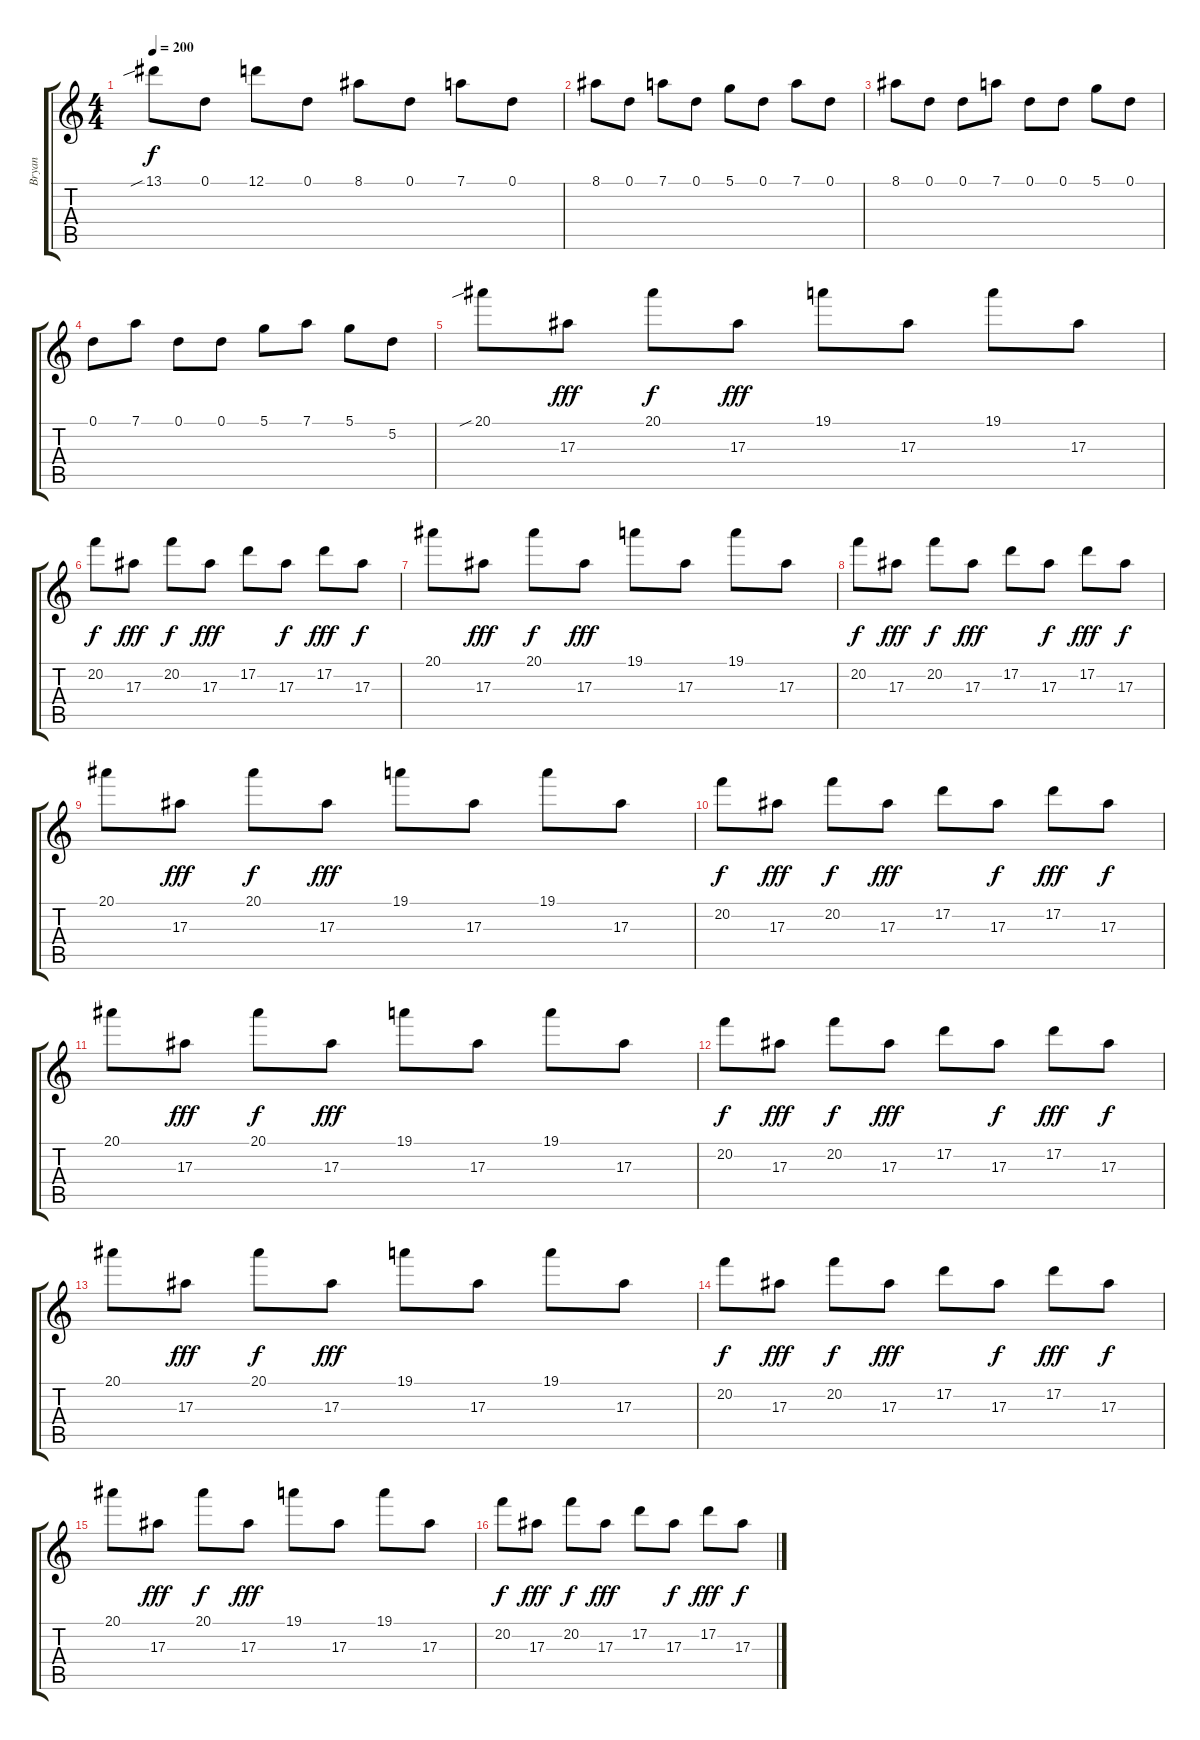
\track ("Bryan" "Bryan") {instrument distortionguitar}
\staff {score tabs}
\tuning (D4 A3 F3 C3 G2 C2) {hide}
\ts (4 4)
\tempo 200
\clef g2
\ks c
13.1{sib}.8{dy f} 0.1.8 12.1.8 0.1.8 8.1.8 0.1.8 7.1.8 0.1.8 |
8.1.8 0.1.8 7.1.8 0.1.8 5.1.8 0.1.8 7.1.8 0.1.8 |
8.1.8 0.1.8 0.1.8 7.1.8 0.1.8 0.1.8 5.1.8 0.1.8 |
0.1.8 7.1.8 0.1.8 0.1.8 5.1.8 7.1.8 5.1.8 5.2.8 |
20.1{sib}.8 17.3.8{dy fff} 20.1.8{dy f} 17.3.8{dy fff} 19.1.8 17.3.8 19.1.8 17.3.8 |
20.2.8{dy f} 17.3.8{dy fff} 20.2.8{dy f} 17.3.8{dy fff} 17.2.8 17.3.8{dy f} 17.2.8{dy fff} 17.3.8{dy f} |
20.1.8 17.3.8{dy fff} 20.1.8{dy f} 17.3.8{dy fff} 19.1.8 17.3.8 19.1.8 17.3.8 |
20.2.8{dy f} 17.3.8{dy fff} 20.2.8{dy f} 17.3.8{dy fff} 17.2.8 17.3.8{dy f} 17.2.8{dy fff} 17.3.8{dy f} |
20.1.8 17.3.8{dy fff} 20.1.8{dy f} 17.3.8{dy fff} 19.1.8 17.3.8 19.1.8 17.3.8 |
20.2.8{dy f} 17.3.8{dy fff} 20.2.8{dy f} 17.3.8{dy fff} 17.2.8 17.3.8{dy f} 17.2.8{dy fff} 17.3.8{dy f} |
20.1.8 17.3.8{dy fff} 20.1.8{dy f} 17.3.8{dy fff} 19.1.8 17.3.8 19.1.8 17.3.8 |
20.2.8{dy f} 17.3.8{dy fff} 20.2.8{dy f} 17.3.8{dy fff} 17.2.8 17.3.8{dy f} 17.2.8{dy fff} 17.3.8{dy f} |
20.1.8 17.3.8{dy fff} 20.1.8{dy f} 17.3.8{dy fff} 19.1.8 17.3.8 19.1.8 17.3.8 |
20.2.8{dy f} 17.3.8{dy fff} 20.2.8{dy f} 17.3.8{dy fff} 17.2.8 17.3.8{dy f} 17.2.8{dy fff} 17.3.8{dy f} |
20.1.8 17.3.8{dy fff} 20.1.8{dy f} 17.3.8{dy fff} 19.1.8 17.3.8 19.1.8 17.3.8 |
20.2.8{dy f} 17.3.8{dy fff} 20.2.8{dy f} 17.3.8{dy fff} 17.2.8 17.3.8{dy f} 17.2.8{dy fff} 17.3.8{dy f}
